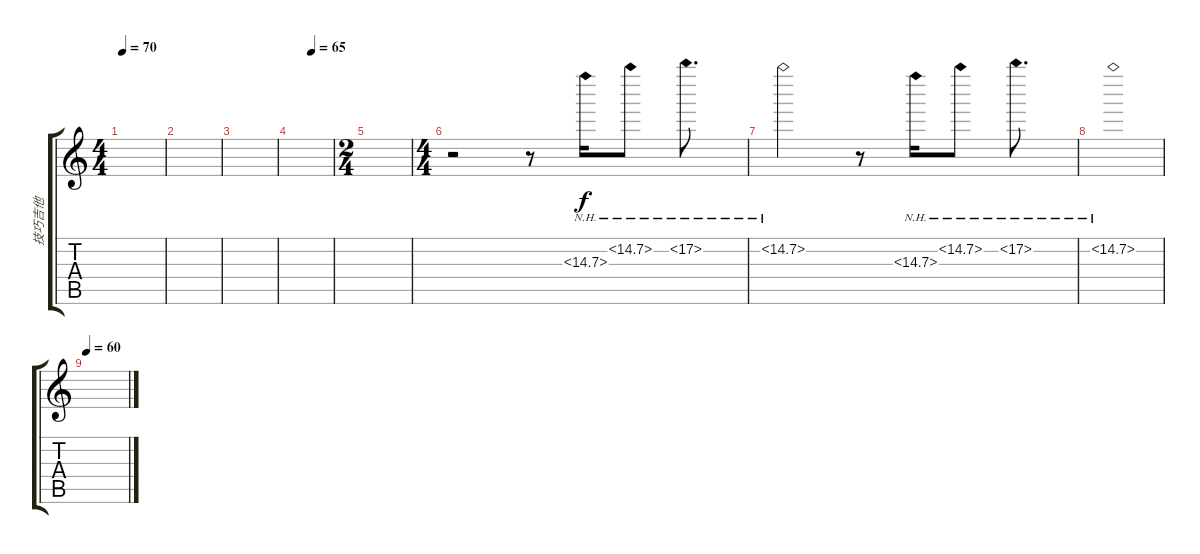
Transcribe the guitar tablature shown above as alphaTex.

\track ("技巧吉他" "技巧吉他") {instrument acousticguitarsteel}
\staff {score tabs}
\tuning (E4 B3 G3 D3 A2 E2) {hide}
\ts (4 4)
\tempo 70
\clef g2
\ks c
|
|
|
\tempo (65 0.5)
|
\ts (2 4)
|
\ts (4 4)
r.2 r.8 14.3{nh}.16{volume 11} 15.2{nh}.8 17.2{nh}.8{d} |
15.2{nh}.2 r.8 14.3{nh}.16 15.2{nh}.8{txt ""} 17.2{nh}.8{d} |
15.2{nh}.1 |
\tempo 60
